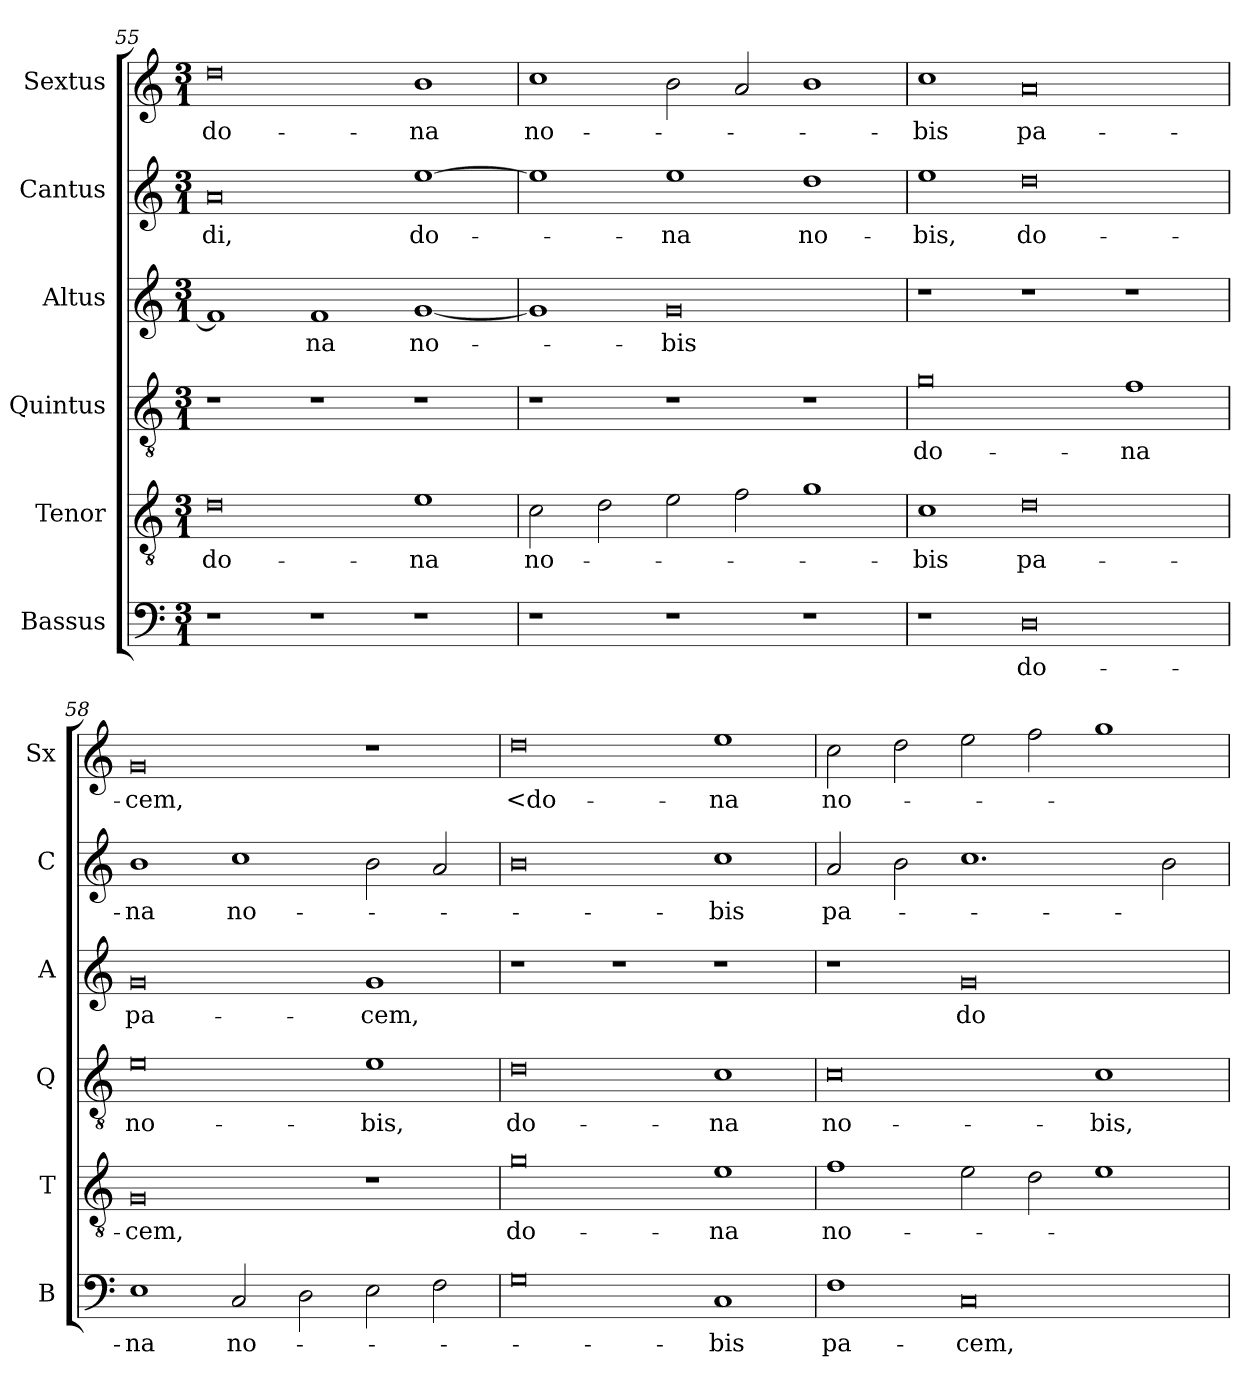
**kern	**text	**kern	**text	**kern	**text	**kern	**text	**kern	**text	**kern	**text
*part6	*part6	*part5	*part5	*part4	*part4	*part3	*part3	*part2	*part2	*part1	*part1
*staff6	*staff6	*staff5	*staff5	*staff4	*staff4	*staff3	*staff3	*staff2	*staff2	*staff1	*staff1
*I"Bassus	*	*I"Tenor	*	*I"Quintus	*	*I"Altus	*	*I"Cantus	*	*I"Sextus	*
*I'B	*	*I'T	*	*I'Q	*	*I'A	*	*I'C	*	*I'Sx	*
*clefF4	*	*clefGv2	*	*clefGv2	*	*clefG2	*	*clefG2	*	*clefG2	*
*	*	*ITrd7c12	*	*ITrd7c12	*	*	*	*	*	*	*
*k[]	*	*k[]	*	*k[]	*	*k[]	*	*k[]	*	*k[]	*
*C:	*	*C:	*	*C:	*	*C:	*	*C:	*	*C:	*
*M3/1	*	*M3/1	*	*M3/1	*	*M3/1	*	*M3/1	*	*M3/1	*
=55	=55	=55	=55	=55	=55	=55	=55	=55	=55	=55	=55
1r	.	0D\	do-	1r	.	1f/]	.	0a/	-di,	0dd\	do-
1r	.	.	.	1r	.	1f/	-na	.	.	.	.
1r	.	1E\	-na	1r	.	[1g/	no-	[1ee\	do-	1b\	-na
=56	=56	=56	=56	=56	=56	=56	=56	=56	=56	=56	=56
1r	.	2C\	no-	1r	.	1g/]	.	1ee\]	.	1cc\	no-
.	.	2D\	.	.	.	.	.	.	.	.	.
1r	.	2E\	.	1r	.	0g/	-bis	1ee\	-na	2b\	.
.	.	2F\	.	.	.	.	.	.	.	2a/	.
1r	.	1G\	.	1r	.	.	.	1dd\	no-	1b\	.
=57	=57	=57	=57	=57	=57	=57	=57	=57	=57	=57	=57
1r	.	1C\	-bis	0G\	do-	1r	.	1ee\	-bis,	1cc\	-bis
0D\	do-	0D\	pa-	.	.	1r	.	0dd\	do-	0a/	pa-
.	.	.	.	1F\	-na	1r	.	.	.	.	.
=58	=58	=58	=58	=58	=58	=58	=58	=58	=58	=58	=58
1E\	-na	0GG/	-cem,	0E\	no-	0g/	pa-	1b\	-na	0g/	-cem,
2C/	no-	.	.	.	.	.	.	1cc\	no-	.	.
2D\	.	.	.	.	.	.	.	.	.	.	.
2E\	.	1r	.	1E\	-bis,	1g/	-cem,	2b\	.	1r	.
2F\	.	.	.	.	.	.	.	2a/	.	.	.
=59	=59	=59	=59	=59	=59	=59	=59	=59	=59	=59	=59
0G\	.	0G\	do-	0D\	do-	1r	.	0b\	.	0dd\	<do-
.	.	.	.	.	.	1r	.	.	.	.	.
1C/	-bis	1E\	-na	1C\	-na	1r	.	1cc\	-bis	1ee\	-na
=60	=60	=60	=60	=60	=60	=60	=60	=60	=60	=60	=60
1F\	pa-	1F\	no-	0C\	no-	1r	.	2a/	pa-	2cc\	no-
.	.	.	.	.	.	.	.	2b\	.	2dd\	.
0C/	-cem,	2E\	.	.	.	0g/	do-	1.cc\	.	2ee\	.
.	.	2D\	.	.	.	.	.	.	.	2ff\	.
.	.	1E\	.	1C\	-bis,	.	.	.	.	1gg\	.
.	.	.	.	.	.	.	.	2b\	.	.	.
=	=	=	=	=	=	=	=	=	=	=	=
*-	*-	*-	*-	*-	*-	*-	*-	*-	*-	*-	*-
